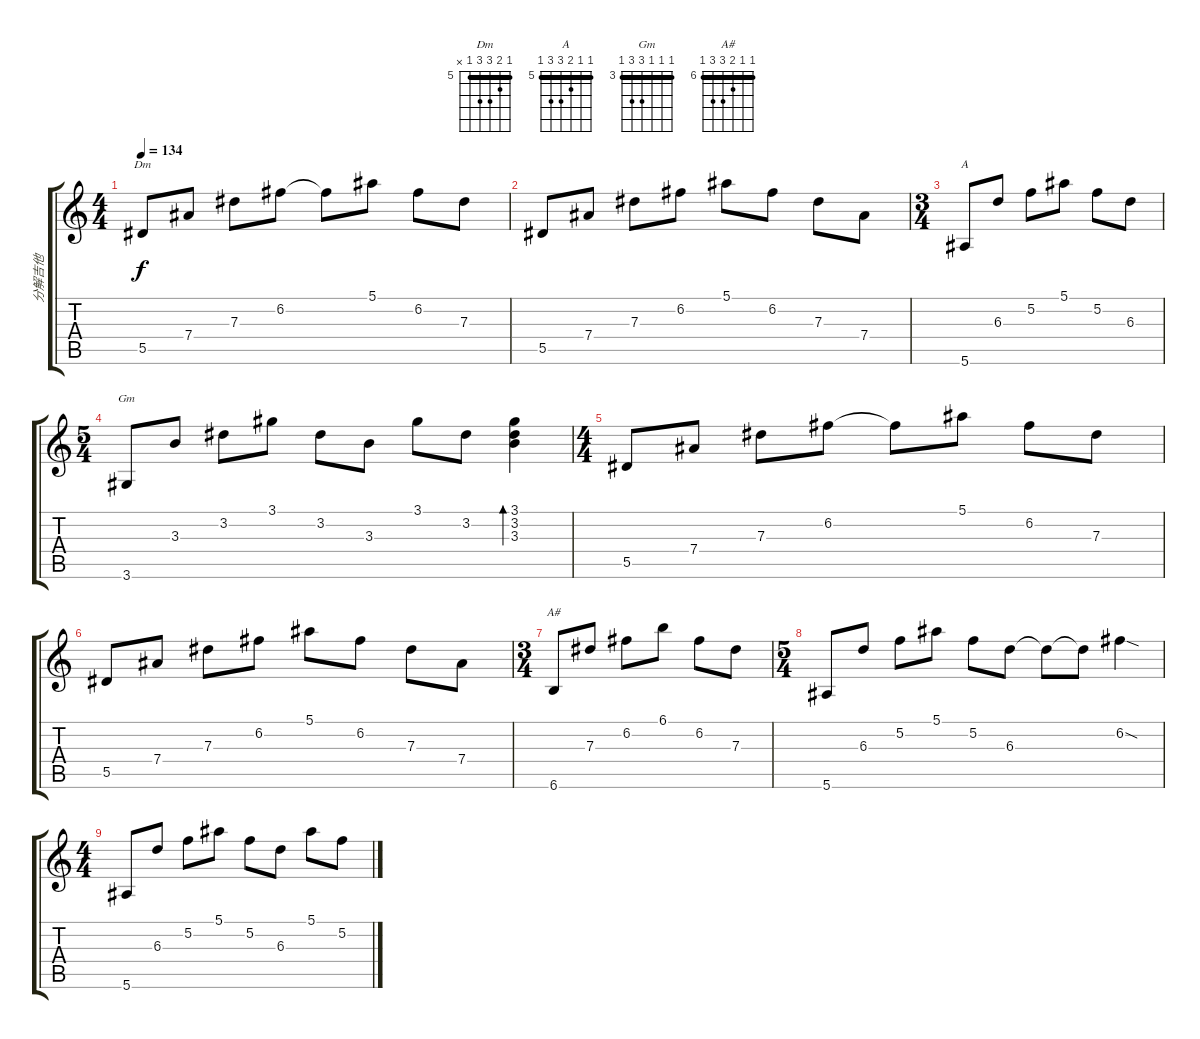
\track ("分解吉他" "分解吉他") {instrument acousticguitarsteel}
\staff {score tabs}
\tuning (F4 C4 Ab3 Eb3 Bb2 F2) {hide}
\chord ("Dm" 5 6 7 7 5 x) {firstfret 5 barre 5}
\chord ("A" 5 5 6 7 7 5) {firstfret 5 barre 5}
\chord ("Gm" 3 3 3 5 5 3) {firstfret 3 barre 3}
\chord ("A#" 6 6 7 8 8 6) {firstfret 6 barre 6}
\ts (4 4)
\tempo 134
\clef g2
\ks c
5.5.8{ch "Dm" dy f} 7.4.8 7.3.8 6.2.8 6.2{t}.8 5.1.8 6.2.8 7.3.8 |
5.5.8 7.4.8 7.3.8 6.2.8 5.1.8 6.2.8 7.3.8 7.4.8 |
\ts (3 4)
5.6.8{ch "A"} 6.3.8 5.2.8 5.1.8 5.2.8 6.3.8 |
\ts (5 4)
3.6.8{ch "Gm"} 3.3.8 3.2.8 3.1.8 3.2.8 3.3.8 3.1.8 3.2.8 (3.1 3.2 3.3).4{bd 240} |
\ts (4 4)
5.5.8 7.4.8 7.3.8 6.2.8 6.2{t}.8 5.1.8 6.2.8 7.3.8 |
5.5.8 7.4.8 7.3.8 6.2.8 5.1.8 6.2.8 7.3.8 7.4.8 |
\ts (3 4)
6.6.8{ch "A#"} 7.3.8 6.2.8 6.1.8 6.2.8 7.3.8 |
\ts (5 4)
5.6.8 6.3.8 5.2.8 5.1.8 5.2.8 6.3.8 6.3{t}.8 6.3{t}.8 6.2{sod}.4 |
\ts (4 4)
5.6.8 6.3.8 5.2.8 5.1.8 5.2.8 6.3.8 5.1.8 5.2.8
